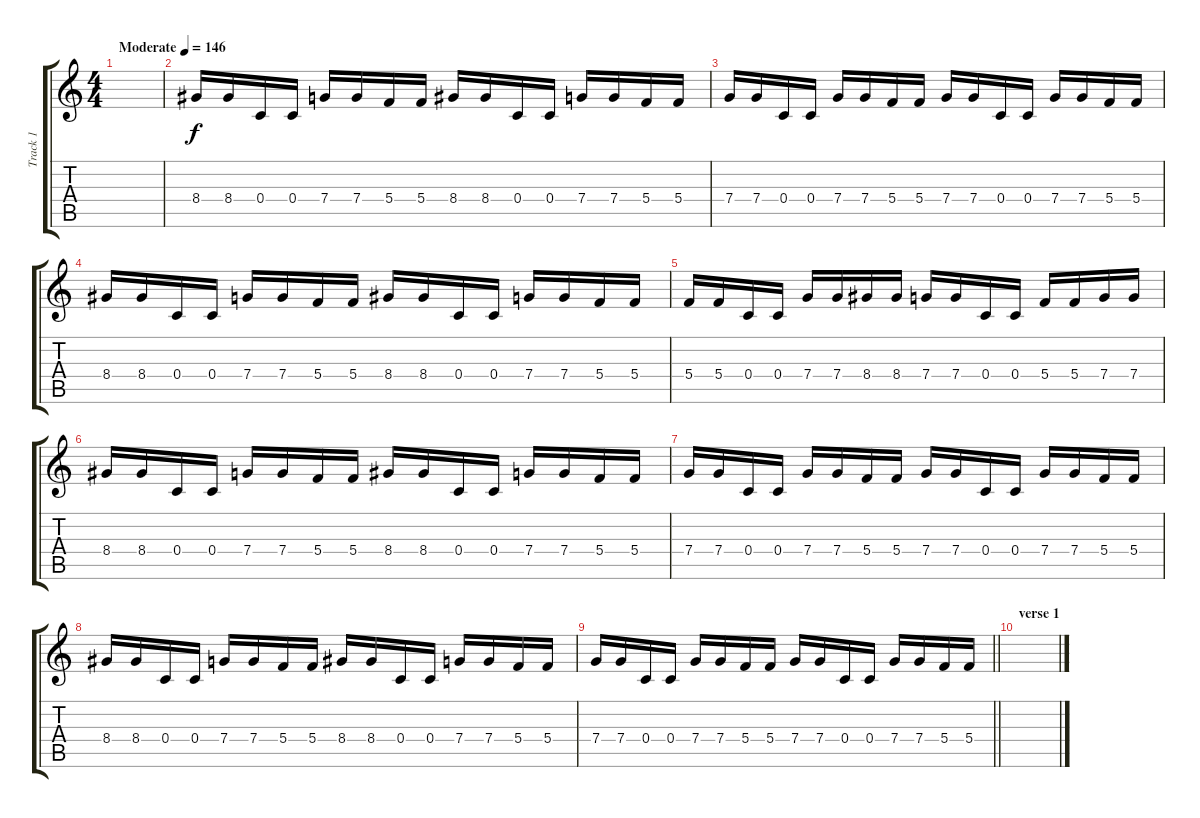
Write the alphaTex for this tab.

\track ("Track 1" "Track 1") {instrument distortionguitar}
\staff {score tabs}
\tuning (D4 A3 F3 C3 G2 C2) {hide}
\ts (4 4)
\tempo (146 "Moderate")
\clef g2
\ks c
|
8.4.16 8.4.16 0.4.16 0.4.16 7.4.16 7.4.16 5.4.16 5.4.16 8.4.16 8.4.16 0.4.16 0.4.16 7.4.16 7.4.16 5.4.16 5.4.16 |
7.4.16 7.4.16 0.4.16 0.4.16 7.4.16 7.4.16 5.4.16 5.4.16 7.4.16 7.4.16 0.4.16 0.4.16 7.4.16 7.4.16 5.4.16 5.4.16 |
8.4.16 8.4.16 0.4.16 0.4.16 7.4.16 7.4.16 5.4.16 5.4.16 8.4.16 8.4.16 0.4.16 0.4.16 7.4.16 7.4.16 5.4.16 5.4.16 |
5.4.16 5.4.16 0.4.16 0.4.16 7.4.16 7.4.16 8.4.16 8.4.16 7.4.16 7.4.16 0.4.16 0.4.16 5.4.16 5.4.16 7.4.16 7.4.16 |
8.4.16 8.4.16 0.4.16 0.4.16 7.4.16 7.4.16 5.4.16 5.4.16 8.4.16 8.4.16 0.4.16 0.4.16 7.4.16 7.4.16 5.4.16 5.4.16 |
7.4.16 7.4.16 0.4.16 0.4.16 7.4.16 7.4.16 5.4.16 5.4.16 7.4.16 7.4.16 0.4.16 0.4.16 7.4.16 7.4.16 5.4.16 5.4.16 |
8.4.16 8.4.16 0.4.16 0.4.16 7.4.16 7.4.16 5.4.16 5.4.16 8.4.16 8.4.16 0.4.16 0.4.16 7.4.16 7.4.16 5.4.16 5.4.16 |
\barLineRight lightlight
7.4.16 7.4.16 0.4.16 0.4.16 7.4.16 7.4.16 5.4.16 5.4.16 7.4.16 7.4.16 0.4.16 0.4.16 7.4.16 7.4.16 5.4.16 5.4.16 |
\section ("" "verse 1")
